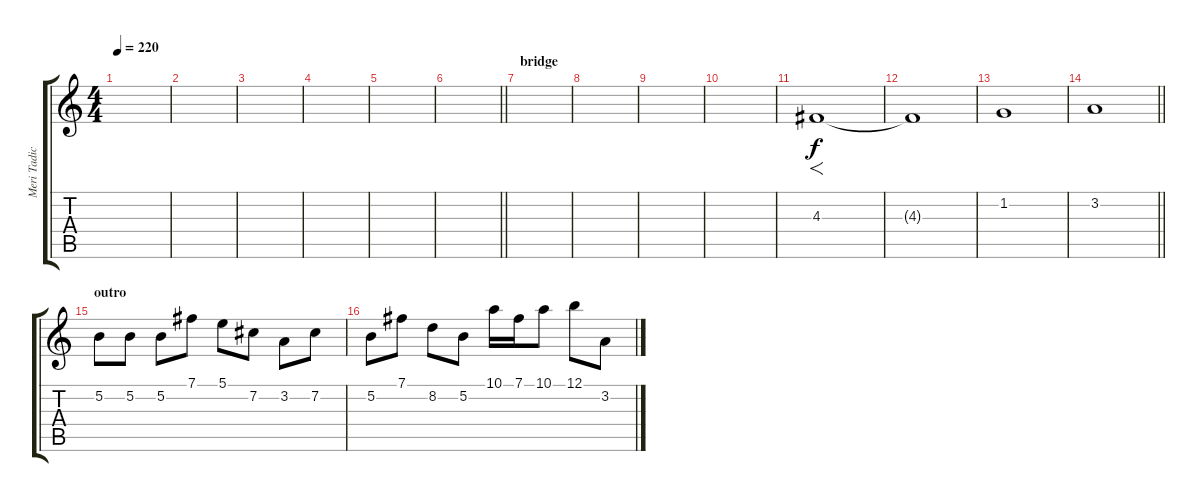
\track ("Meri Tadic" "Meri Tadic") {instrument fiddle}
\staff {score tabs}
\tuning (B4 Gb4 D4 A3 E3 B2) {hide}
\ts (4 4)
\tempo 220
\clef g2
\ks c
|
|
|
|
|
\barLineRight lightlight
|
\section ("" "bridge")
|
|
|
|
4.3.1{f volume 14} |
4.3{t}.1 |
1.2.1 |
\barLineRight lightlight
3.2.1 |
\section ("" "outro")
5.2.8 5.2.8 5.2.8 7.1.8 5.1.8 7.2.8 3.2.8 7.2.8 |
5.2.8 7.1.8 8.2.8 5.2.8 10.1.16 7.1.16 10.1.8 12.1.8 3.2.8
